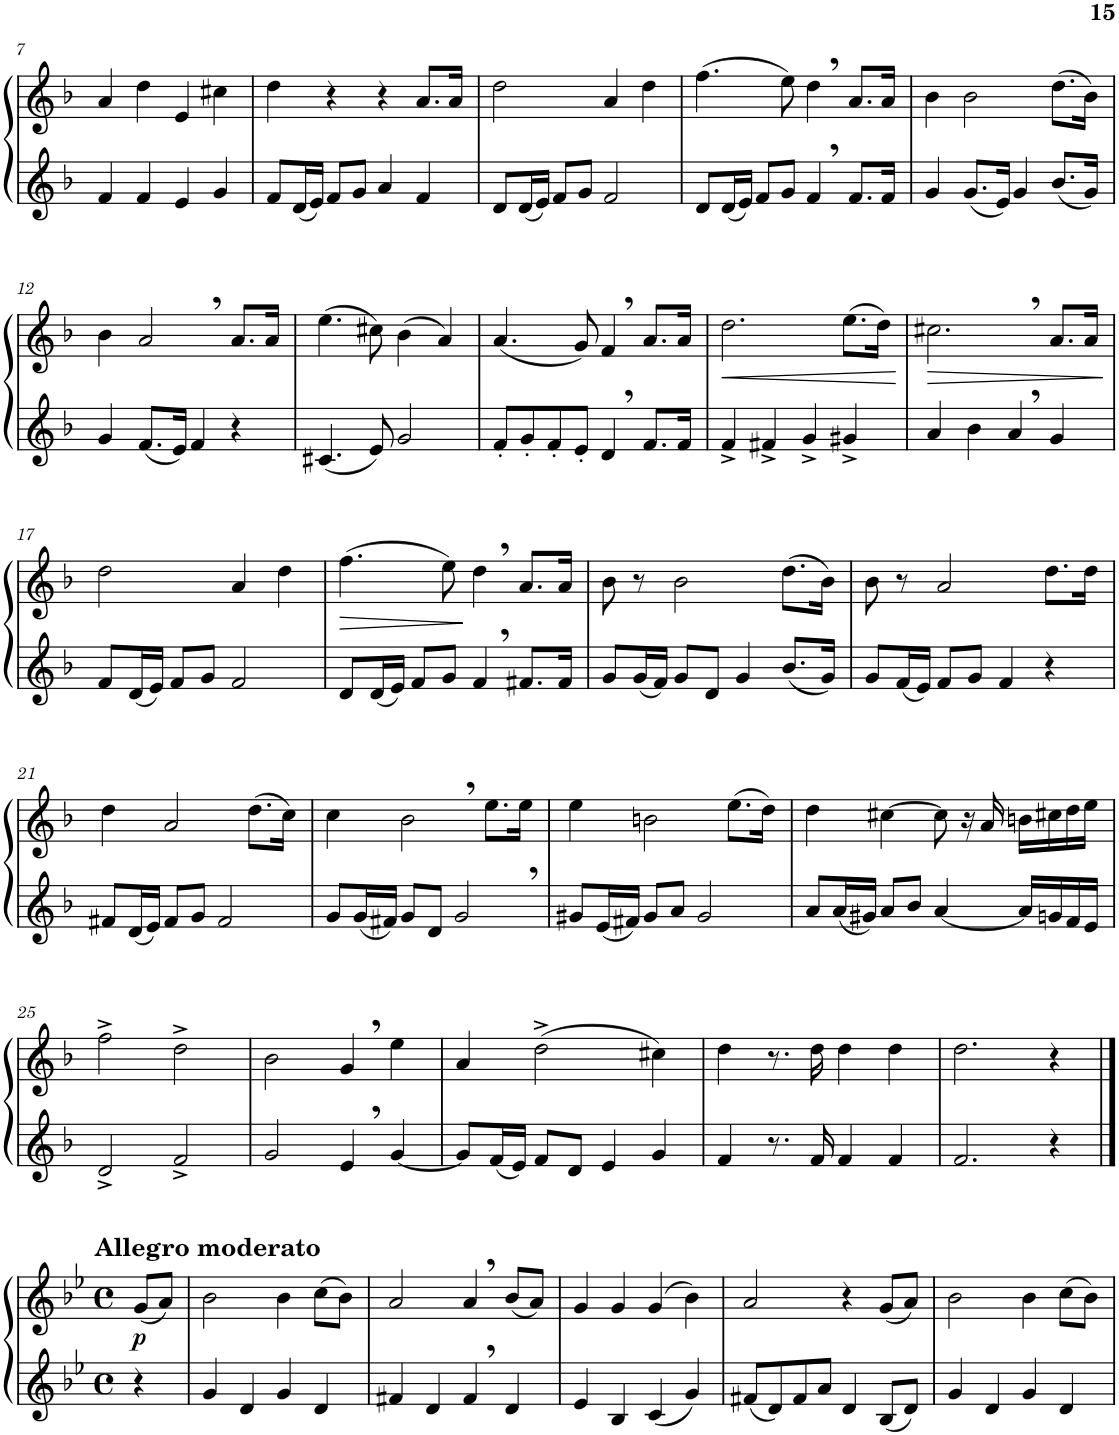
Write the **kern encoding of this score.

**kern	**kern	**dynam
*part2	*part1	*part1
*staff2	*staff1	*staff1
*I"Bb Trumpet	*I"Bb Trumpet	*
*I'Tpt	*I'Tpt	*
!!LO:PB:g=z
*clefG2	*clefG2	*
*Trd1c2	*Trd1c2	*
*k[b-]	*k[b-]	*
*M4/4	*M4/4	*
*met(c)	*met(c)	*
=7	=7	=7
4f/	4a/	.
4f/	4dd\	.
4e/	4e/	.
4g/	4cc#X\	.
=8	=8	=8
8f/L	4dd\	.
(16d/L	.	.
16e/JJ)	.	.
8f/L	4r	.
8g/J	.	.
4a/	4r	.
4f/	8.a/L	.
.	16a/Jk	.
=9	=9	=9
8d/L	2dd\	.
(16d/L	.	.
16e/JJ)	.	.
8f/L	.	.
8g/J	.	.
2f/	4a/	.
.	4dd\	.
=10	=10	=10
8d/L	(4.ff\	.
(16d/L	.	.
16e/JJ)	.	.
8f/L	.	.
8g/J	8ee\)	.
4f,/	4dd,\	.
8.f/L	8.a/L	.
16f/Jk	16a/Jk	.
=11	=11	=11
4g/	4b-\	.
(8.g/L	2b-\	.
16e/Jk)	.	.
4g/	.	.
(8.b-/L	(8.dd\L	.
16g/Jk)	16b-\Jk)	.
!!LO:LB:g=z
=12	=12	=12
4g/	4b-\	.
(8.f/L	2a,/	.
16e/Jk)	.	.
4f/	.	.
4r	8.a/L	.
.	16a/Jk	.
=13	=13	=13
(4.c#X/	(4.ee\	.
8e/)	8cc#X\)	.
2g/	(4b-\	.
.	4a/)	.
=14	=14	=14
8f'/L	(4.a/	.
8g'/	.	.
8f'/	.	.
8e'/J	8g/)	.
4d,/	4f,/	.
8.f/L	8.a/L	.
16f/Jk	16a/Jk	.
=15	=15	=15
!	!	!LO:HP:b
4f^/	2.dd\	<
4f#X^/	.	.
4g^/	.	.
4g#X^/	(8.ee\L	.
.	16dd\Jk)	.
.	.	[
=16	=16	=16
!	!	!LO:HP:b
4a/	2.cc#X,\	>
4b-\	.	.
4a,/	.	.
4g/	8.a/L	.
.	16a/Jk	.
.	.	]
!!LO:LB:g=z
=17	=17	=17
8f/L	2dd\	.
(16d/L	.	.
16e/JJ)	.	.
8f/L	.	.
8g/J	.	.
2f/	4a/	.
.	4dd\	.
=18	=18	=18
!	!	!LO:HP:b
8d/L	(4.ff\	>
(16d/L	.	.
16e/JJ)	.	.
8f/L	.	.
8g/J	8ee\)	.
4f,/	4dd,\	]
8.f#X/L	8.a/L	.
16f#/Jk	16a/Jk	.
=19	=19	=19
8g/L	8b-\	.
(16g/L	8r	.
16f/JJ)	.	.
8g/L	2b-\	.
8d/J	.	.
4g/	.	.
(8.b-/L	(8.dd\L	.
16g/Jk)	16b-\Jk)	.
=20	=20	=20
8g/L	8b-\	.
(16f/L	8r	.
16e/JJ)	.	.
8f/L	2a/	.
8g/J	.	.
4f/	.	.
4r	8.dd\L	.
.	16dd\Jk	.
!!LO:LB:g=z
=21	=21	=21
8f#X/L	4dd\	.
(16d/L	.	.
16e/JJ)	.	.
8f#/L	2a/	.
8g/J	.	.
2f#/	.	.
.	(8.dd\L	.
.	16cc\Jk)	.
=22	=22	=22
8g/L	4cc\	.
(16g/L	.	.
16f#X/JJ)	.	.
8g/L	2b-,\	.
8d/J	.	.
2g,/	.	.
.	8.ee\L	.
.	16ee\Jk	.
=23	=23	=23
8g#X/L	4ee\	.
(16e/L	.	.
16f#X/JJ)	.	.
8g#/L	2bn\	.
8a/J	.	.
2g#/	.	.
.	(8.ee\L	.
.	16dd\Jk)	.
=24	=24	=24
8a/L	4dd\	.
(16a/L	.	.
16g#X/JJ)	.	.
8a/L	[4cc#X\	.
8b-/J	.	.
[4a/	8cc#\]	.
.	16r	.
.	16a/	.
16a/LL]	16bn\LL	.
16gn/	16cc#X\	.
16f/	16dd\	.
16e/JJ	16ee\JJ	.
!!LO:LB:g=z
=25	=25	=25
2d^/	2ff^\	.
2f^/	2dd^\	.
=26	=26	=26
2g/	2b-\	.
4e,/	4g,/	.
[4g/	4ee\	.
=27	=27	=27
8g/L]	4a/	.
(16f/L	.	.
16e/JJ)	.	.
8f/L	(2dd^\	.
8d/J	.	.
4e/	.	.
4g/	4cc#X\)	.
=28	=28	=28
4f/	4dd\	.
8.r	8.r	.
16f/	16dd\	.
4f/	4dd\	.
4f/	4dd\	.
=29	=29	=29
2.f/	2.dd\	.
4r	4r	.
!!LO:LB:g=z
==1	==1	==1
*k[b-e-]	*k[b-e-]	*
*M4/4	*M4/4	*
*met(c)	*met(c)	*
!	!LO:TX:a:B:t=Allegro moderato	!
!	!	!LO:DY:b
4r	(8g/L	p
.	8a/J)	.
=2	=2	=2
4g/	2b-\	.
4d/	.	.
4g/	4b-\	.
4d/	(8cc\L	.
.	8b-\J)	.
=3	=3	=3
4f#X/	2a/	.
4d/	.	.
4f#,/	4a,/	.
4d/	(8b-/L	.
.	8a/J)	.
=4	=4	=4
4e-/	4g/	.
4B-/	4g/	.
(4c/	(4g/	.
4g/)	4b-\)	.
=5	=5	=5
(8f#X/L	2a/	.
8d/)	.	.
8f#/	.	.
8a/J	.	.
4d/	4r	.
(8B-/L	(8g/L	.
8d/J)	8a/J)	.
=6	=6	=6
4g/	2b-\	.
4d/	.	.
4g/	4b-\	.
4d/	(8cc\L	.
.	8b-\J)	.
=	=	=
*-	*-	*-
